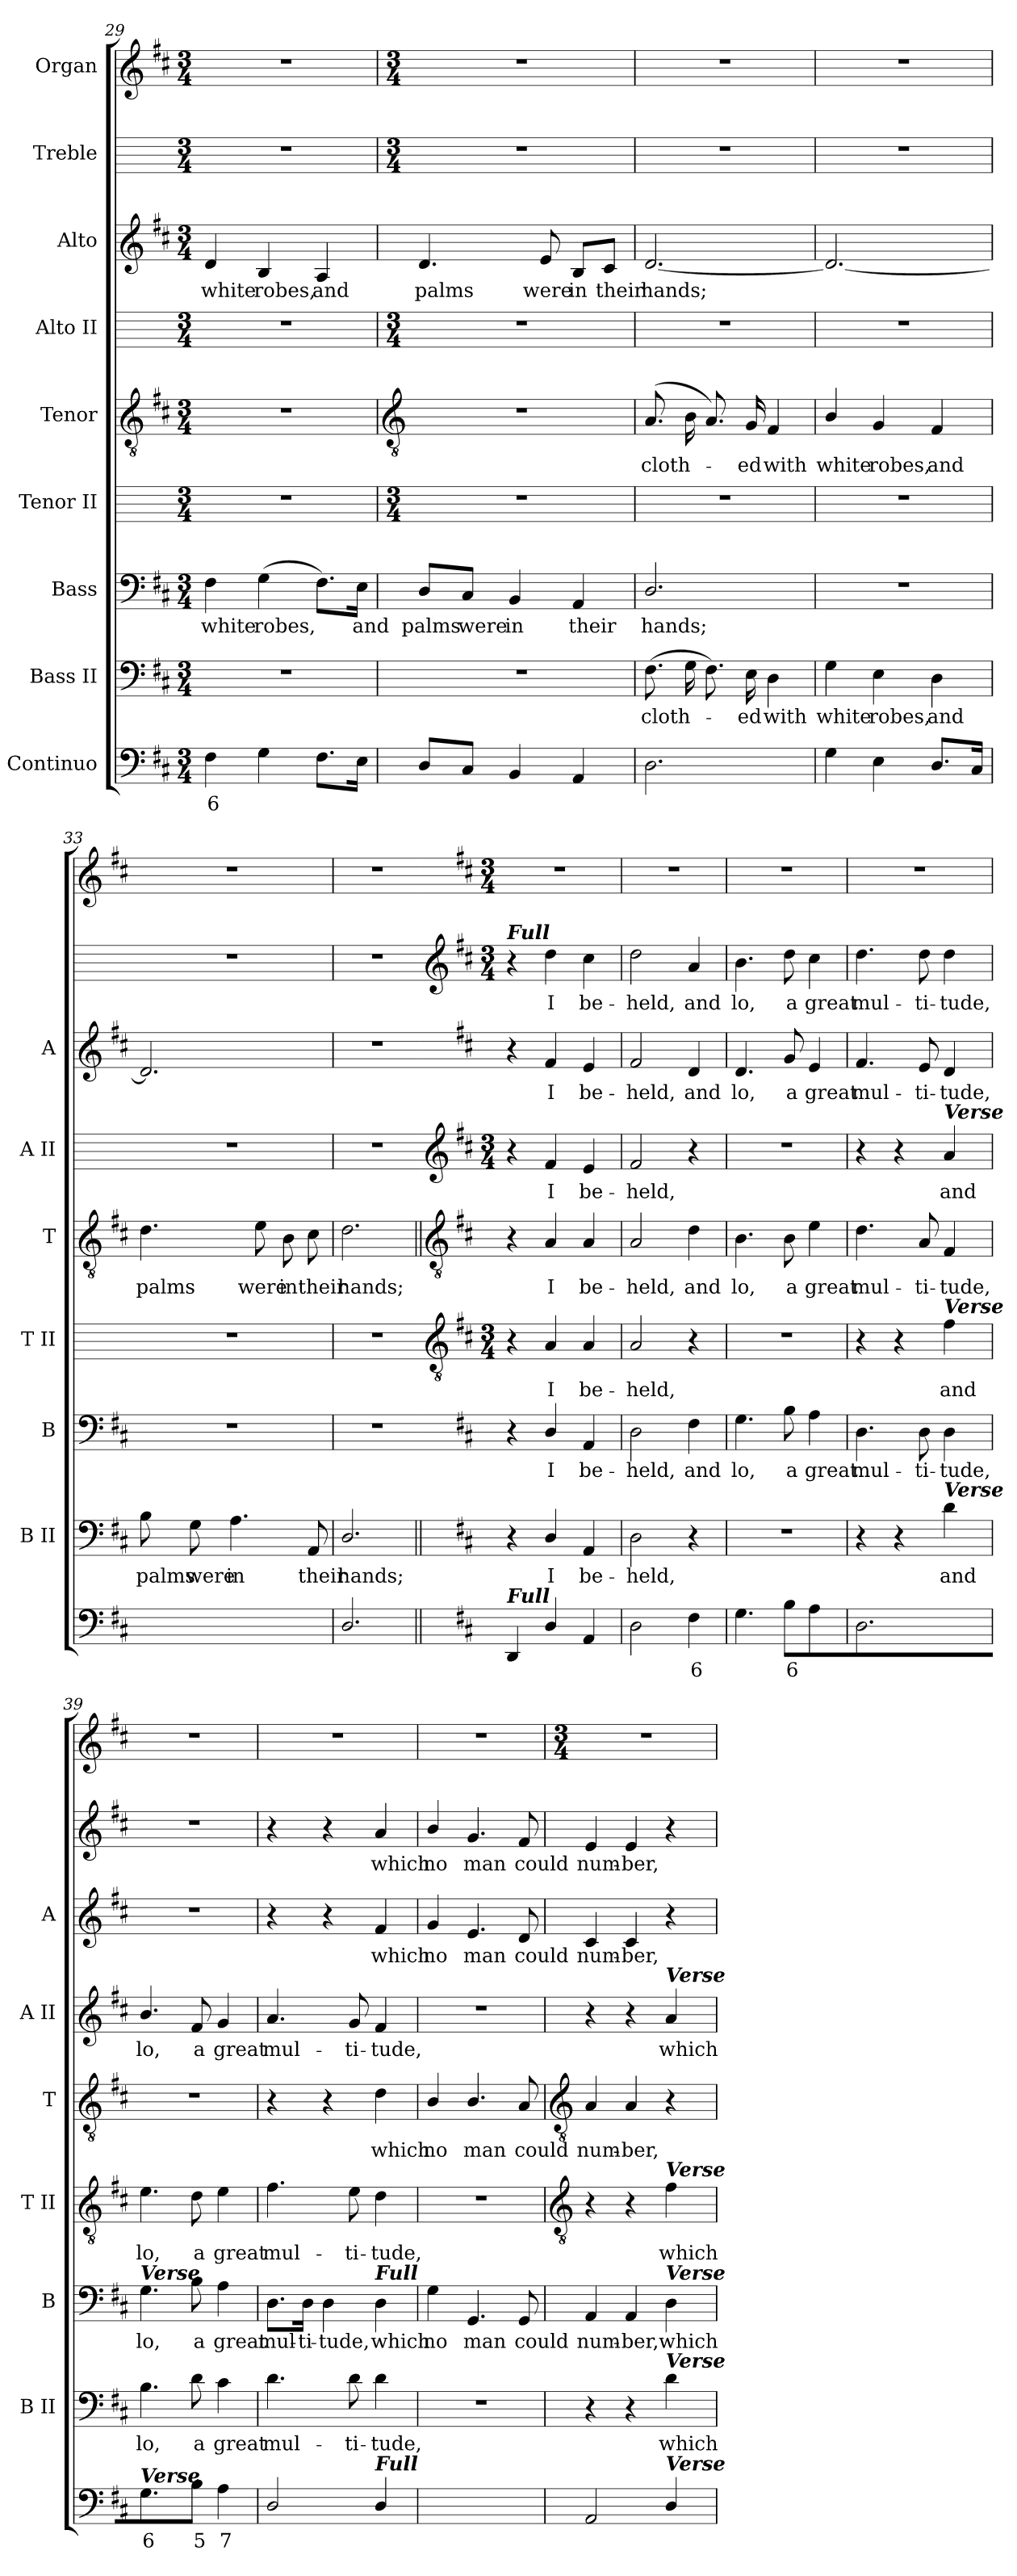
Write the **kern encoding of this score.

**kern	**text	**text	**kern	**text	**kern	**text	**kern	**text	**kern	**text	**kern	**text	**kern	**text	**kern	**text	**kern
*part9	*part9	*part9	*part8	*part8	*part7	*part7	*part6	*part6	*part5	*part5	*part4	*part4	*part3	*part3	*part2	*part2	*part1
*staff9	*staff9	*staff9	*staff8	*staff8	*staff7	*staff7	*staff6	*staff6	*staff5	*staff5	*staff4	*staff4	*staff3	*staff3	*staff2	*staff2	*staff1
*I"Continuo	*	*	*I"Bass II	*	*I"Bass	*	*I"Tenor II	*	*I"Tenor	*	*I"Alto II	*	*I"Alto	*	*I"Treble	*	*I"Organ
*	*	*	*I'B II	*	*I'B	*	*I'T II	*	*I'T	*	*I'A II	*	*I'A	*	*	*	*
*clefF4	*	*	*clefF4	*	*clefF4	*	*	*	*clefGv2	*	*	*	*clefG2	*	*	*	*clefG2
*k[f#c#]	*	*	*k[f#c#]	*	*k[f#c#]	*	*	*	*k[f#c#]	*	*	*	*k[f#c#]	*	*	*	*k[f#c#]
*D:	*	*	*D:	*	*D:	*	*	*	*D:	*	*	*	*D:	*	*	*	*D:
*M3/4	*	*	*M3/4	*	*M3/4	*	*M3/4	*	*M3/4	*	*M3/4	*	*M3/4	*	*M3/4	*	*M3/4
=29	=29	=29	=29	=29	=29	=29	=29	=29	=29	=29	=29	=29	=29	=29	=29	=29	=29
!	!LO:LY:b	!	!LO:N:vis=1	!	!	!LO:LY:b	!	!	!LO:N:vis=1	!	!	!	!	!LO:LY:b	!	!	!
4F#	6	.	2.r	.	4F#	white	2.r	.	2.r	.	2.r	.	4d	white	2.r	.	2.r
!	!	!	!	!	!	!LO:LY:b	!	!	!	!	!	!	!	!LO:LY:b	!	!	!
4G	.	.	.	.	(>4G	robes,	.	.	.	.	.	.	4B	robes,	.	.	.
!	!	!	!	!	!	!	!	!	!	!	!	!	!	!LO:LY:b	!	!	!
8.F#L	.	.	.	.	8.F#\L)	.	.	.	.	.	.	.	4A	and	.	.	.
!	!	!	!	!	!	!LO:LY:b	!	!	!	!	!	!	!	!	!	!	!
16EJ	.	.	.	.	16E\Jk	and	.	.	.	.	.	.	.	.	.	.	.
!!LO:LB:g=z
=30	=30	=30	=30	=30	=30	=30	=30	=30	=30	=30	=30	=30	=30	=30	=30	=30	=30
*	*	*	*	*	*	*	*	*	*clefGv2	*	*	*	*	*	*	*	*
*	*	*	*	*	*	*	*M3/4	*	*	*	*M3/4	*	*	*	*M3/4	*	*M3/4
!	!	!	!LO:N:vis=1	!	!	!LO:LY:b	!	!	!LO:N:vis=1	!	!	!	!	!LO:LY:b	!	!	!
8DL	.	.	2.r	.	8D/L	palms	2.r	.	2.r	.	2.r	.	4.d	palms	2.r	.	2.r
!	!	!	!	!	!	!LO:LY:b	!	!	!	!	!	!	!	!	!	!	!
8C#J	.	.	.	.	8C#/J	were	.	.	.	.	.	.	.	.	.	.	.
!	!	!	!	!	!	!LO:LY:b	!	!	!	!	!	!	!	!	!	!	!
4BB	.	.	.	.	4BB	in	.	.	.	.	.	.	.	.	.	.	.
!	!	!	!	!	!	!	!	!	!	!	!	!	!	!LO:LY:b	!	!	!
.	.	.	.	.	.	.	.	.	.	.	.	.	8e	were	.	.	.
!	!	!	!	!	!	!LO:LY:b	!	!	!	!	!	!	!	!LO:LY:b	!	!	!
4AA	.	.	.	.	4AA	their	.	.	.	.	.	.	8B/L	in	.	.	.
!	!	!	!	!	!	!	!	!	!	!	!	!	!	!LO:LY:b	!	!	!
.	.	.	.	.	.	.	.	.	.	.	.	.	8c#/J	their	.	.	.
=31	=31	=31	=31	=31	=31	=31	=31	=31	=31	=31	=31	=31	=31	=31	=31	=31	=31
!	!	!	!	!LO:LY:b	!	!LO:LY:b	!	!	!	!LO:LY:b	!	!	!	!LO:LY:b	!	!	!
2.D	.	.	(>8.F#L	cloth-	2.D/	hands;	2.r	.	(<8.AL	cloth-	2.r	.	[2.d	hands;	2.r	.	2.r
.	.	.	16GL	.	.	.	.	.	16BL	.	.	.	.	.	.	.	.
.	.	.	8.F#J)	.	.	.	.	.	8.AJ)	.	.	.	.	.	.	.	.
!	!	!	!	!LO:LY:b	!	!	!	!	!	!LO:LY:b	!	!	!	!	!	!	!
.	.	.	16E	ed	.	.	.	.	16G	ed	.	.	.	.	.	.	.
!	!	!	!	!LO:LY:b	!	!	!	!	!	!LO:LY:b	!	!	!	!	!	!	!
.	.	.	4D	with	.	.	.	.	4F#	with	.	.	.	.	.	.	.
=32	=32	=32	=32	=32	=32	=32	=32	=32	=32	=32	=32	=32	=32	=32	=32	=32	=32
!	!	!	!	!LO:LY:b	!LO:N:vis=1	!	!	!	!	!LO:LY:b	!	!	!	!	!	!	!
4G	.	.	4G	white	2.r	.	2.r	.	4B/	white	2.r	.	2.d_	.	2.r	.	2.r
!	!	!	!	!LO:LY:b	!	!	!	!	!	!LO:LY:b	!	!	!	!	!	!	!
4E	.	.	4E	robes,	.	.	.	.	4G	robes,	.	.	.	.	.	.	.
!	!	!	!	!LO:LY:b	!	!	!	!	!	!LO:LY:b	!	!	!	!	!	!	!
8.DL	.	.	4D	and	.	.	.	.	4F#	and	.	.	.	.	.	.	.
16C#J	.	.	.	.	.	.	.	.	.	.	.	.	.	.	.	.	.
=33	=33	=33	=33	=33	=33	=33	=33	=33	=33	=33	=33	=33	=33	=33	=33	=33	=33
!	!LO:LY:b	!	!	!LO:LY:b	!LO:N:vis=1	!	!	!	!	!LO:LY:b	!	!	!	!	!	!	!
[8BByy	5	.	8B	palms	2.r	.	2.r	.	4.d	palms	2.r	.	2.d]	.	2.r	.	2.r
!	!LO:LY:b	!	!	!LO:LY:b	!	!	!	!	!	!	!	!	!	!	!	!	!
8BByy]	6	.	8G	were	.	.	.	.	.	.	.	.	.	.	.	.	.
!	!LO:LY:b	!LO:LY:b	!	!LO:LY:b	!	!	!	!	!	!	!	!	!	!	!	!	!
[4AAyy	5	4	4.A	in	.	.	.	.	.	.	.	.	.	.	.	.	.
!	!	!	!	!	!	!	!	!	!	!LO:LY:b	!	!	!	!	!	!	!
.	.	.	.	.	.	.	.	.	8e	were	.	.	.	.	.	.	.
!	!	!LO:LY:b	!	!	!	!	!	!	!	!LO:LY:b	!	!	!	!	!	!	!
4AAyy]	.	3	.	.	.	.	.	.	8B	in	.	.	.	.	.	.	.
!	!	!	!	!LO:LY:b	!	!	!	!	!	!LO:LY:b	!	!	!	!	!	!	!
.	.	.	8AA	their	.	.	.	.	8c#	their	.	.	.	.	.	.	.
=34	=34	=34	=34	=34	=34	=34	=34	=34	=34	=34	=34	=34	=34	=34	=34	=34	=34
!	!	!	!	!LO:LY:b	!LO:N:vis=1	!	!	!	!	!LO:LY:b	!	!	!LO:N:vis=1	!	!	!	!
2.D/	.	.	2.D/	hands;	2.r	.	2.r	.	2.d	hands;	2.r	.	2.r	.	2.r	.	2.r
!!LO:LB:g=z
=35||	=35	=35	=35||	=35	=35||	=35	=35	=35	=35||	=35	=35	=35	=35||	=35	=35	=35	=35
*	*	*	*	*	*	*	*clefGv2	*	*clefGv2	*	*clefG2	*	*	*	*clefG2	*	*
*	*	*	*	*	*	*	*k[f#c#]	*	*	*	*k[f#c#]	*	*	*	*k[f#c#]	*	*
*	*	*	*	*	*	*	*D:	*	*	*	*D:	*	*	*	*D:	*	*
*	*	*	*	*	*	*	*M3/4	*	*	*	*M3/4	*	*	*	*M3/4	*	*M3/4
!	!	!	!	!	!	!	!	!	!	!	!	!	!	!	!LO:TX:a:Bi:t=Full	!	!
!LO:TX:a:Bi:t=Full	!	!	!	!	!	!	!	!	!	!	!	!	!	!	!	!	!
4DD	.	.	4r	.	4r	.	4r	.	4r	.	4r	.	4r	.	4r	.	2.r
!	!	!	!	!LO:LY:b	!	!LO:LY:b	!	!LO:LY:b	!	!LO:LY:b	!	!LO:LY:b	!	!LO:LY:b	!	!LO:LY:b	!
4D/	.	.	4D/	I	4D/	I	4A	I	4A	I	4f#	I	4f#	I	4dd	I	.
!	!	!	!	!LO:LY:b	!	!LO:LY:b	!	!LO:LY:b	!	!LO:LY:b	!	!LO:LY:b	!	!LO:LY:b	!	!LO:LY:b	!
4AA	.	.	4AA	be-	4AA	be-	4A	be-	4A	be-	4e	be-	4e	be-	4cc#	be-	.
=36	=36	=36	=36	=36	=36	=36	=36	=36	=36	=36	=36	=36	=36	=36	=36	=36	=36
!	!	!	!	!LO:LY:b	!	!LO:LY:b	!	!LO:LY:b	!	!LO:LY:b	!	!LO:LY:b	!	!LO:LY:b	!	!LO:LY:b	!
2D	.	.	2D	-held,	2D	-held,	2A	-held,	2A	-held,	2f#	-held,	2f#	-held,	2dd	-held,	2.r
!	!LO:LY:b	!	!	!	!	!LO:LY:b	!	!	!	!LO:LY:b	!	!	!	!LO:LY:b	!	!LO:LY:b	!
4F#	6	.	4r	.	4F#	and	4r	.	4d	and	4r	.	4d	and	4a	and	.
=37	=37	=37	=37	=37	=37	=37	=37	=37	=37	=37	=37	=37	=37	=37	=37	=37	=37
!	!	!	!LO:N:vis=1	!	!	!LO:LY:b	!LO:N:vis=1	!	!	!LO:LY:b	!LO:N:vis=1	!	!	!LO:LY:b	!	!LO:LY:b	!
4.G	.	.	2.r	.	4.G	lo,	2.r	.	4.B	lo,	2.r	.	4.d	lo,	4.b	lo,	2.r
!	!LO:LY:b	!	!	!	!	!LO:LY:b	!	!	!	!LO:LY:b	!	!	!	!LO:LY:b	!	!LO:LY:b	!
8BL	6	.	.	.	8B	a	.	.	8B	a	.	.	8g	a	8dd	a	.
!	!	!	!	!	!	!LO:LY:b	!	!	!	!LO:LY:b	!	!	!	!LO:LY:b	!	!LO:LY:b	!
4A	.	.	.	.	4A	great	.	.	4e	great	.	.	4e	great	4cc#	great	.
=38	=38	=38	=38	=38	=38	=38	=38	=38	=38	=38	=38	=38	=38	=38	=38	=38	=38
!	!	!	!	!	!	!LO:LY:b	!	!	!	!LO:LY:b	!	!	!	!LO:LY:b	!	!LO:LY:b	!
2.D	.	.	4r	.	4.D	mul-	4r	.	4.d	mul-	4r	.	4.f#	mul-	4.dd	mul-	2.r
.	.	.	4r	.	.	.	4r	.	.	.	4r	.	.	.	.	.	.
!	!	!	!	!	!	!LO:LY:b	!	!	!	!LO:LY:b	!	!	!	!LO:LY:b	!	!LO:LY:b	!
.	.	.	.	.	8D	-ti-	.	.	8A	-ti-	.	.	8e	-ti-	8dd	-ti-	.
!	!	!	!	!	!	!	!	!	!	!	!LO:TX:a:Bi:t=Verse	!	!	!	!	!	!
!	!	!	!	!	!	!	!LO:TX:a:Bi:t=Verse	!	!	!	!	!	!	!	!	!	!
!	!	!	!LO:TX:a:Bi:t=Verse	!	!	!	!	!	!	!	!	!	!	!	!	!	!
!	!	!	!	!LO:LY:b	!	!LO:LY:b	!	!LO:LY:b	!	!LO:LY:b	!	!LO:LY:b	!	!LO:LY:b	!	!LO:LY:b	!
.	.	.	4d	and	4D	-tude,	4f#	and	4F#	-tude,	4a	and	4d	-tude,	4dd	-tude,	.
=39	=39	=39	=39	=39	=39	=39	=39	=39	=39	=39	=39	=39	=39	=39	=39	=39	=39
!	!	!	!	!	!LO:TX:a:Bi:t=Verse	!	!	!	!	!	!	!	!	!	!	!	!
!LO:TX:a:Bi:t=Verse	!	!	!	!	!	!	!	!	!	!	!	!	!	!	!	!	!
!	!LO:LY:b	!	!	!LO:LY:b	!	!LO:LY:b	!	!LO:LY:b	!LO:N:vis=1	!	!	!LO:LY:b	!LO:N:vis=1	!	!LO:N:vis=1	!	!
4.G	6	.	4.B	lo,	4.G	lo,	4.e	lo,	2.r	.	4.b/	lo,	2.r	.	2.r	.	2.r
!	!LO:LY:b	!	!	!LO:LY:b	!	!LO:LY:b	!	!LO:LY:b	!	!	!	!LO:LY:b	!	!	!	!	!
8BJ	5	.	8d	a	8B	a	8d	a	.	.	8f#	a	.	.	.	.	.
!	!LO:LY:b	!	!	!LO:LY:b	!	!LO:LY:b	!	!LO:LY:b	!	!	!	!LO:LY:b	!	!	!	!	!
4A	7	.	4c#	great	4A	great	4e	great	.	.	4g	great	.	.	.	.	.
=40	=40	=40	=40	=40	=40	=40	=40	=40	=40	=40	=40	=40	=40	=40	=40	=40	=40
!	!	!	!	!LO:LY:b	!	!LO:LY:b	!	!LO:LY:b	!	!	!	!LO:LY:b	!	!	!	!	!
2D/	.	.	4.d	mul-	8.D\L	mul-	4.f#	mul-	4r	.	4.a	mul-	4r	.	4r	.	2.r
!	!	!	!	!	!	!LO:LY:b	!	!	!	!	!	!	!	!	!	!	!
.	.	.	.	.	16D\Jk	-ti-	.	.	.	.	.	.	.	.	.	.	.
!	!	!	!	!	!	!LO:LY:b	!	!	!	!	!	!	!	!	!	!	!
.	.	.	.	.	4D	-tude,	.	.	4r	.	.	.	4r	.	4r	.	.
!	!	!	!	!LO:LY:b	!	!	!	!LO:LY:b	!	!	!	!LO:LY:b	!	!	!	!	!
.	.	.	8d	-ti-	.	.	8e	-ti-	.	.	8g	-ti-	.	.	.	.	.
!	!	!	!	!	!LO:TX:a:Bi:t=Full	!	!	!	!	!	!	!	!	!	!	!	!
!LO:TX:a:Bi:t=Full	!	!	!	!	!	!	!	!	!	!	!	!	!	!	!	!	!
!	!	!	!	!LO:LY:b	!	!LO:LY:b	!	!LO:LY:b	!	!LO:LY:b	!	!LO:LY:b	!	!LO:LY:b	!	!LO:LY:b	!
4D/	.	.	4d	-tude,	4D	which	4d	-tude,	4d	which	4f#	-tude,	4f#	which	4a	which	.
=41	=41	=41	=41	=41	=41	=41	=41	=41	=41	=41	=41	=41	=41	=41	=41	=41	=41
!	!LO:LY:b	!	!LO:N:vis=1	!	!	!LO:LY:b	!LO:N:vis=1	!	!	!LO:LY:b	!LO:N:vis=1	!	!	!LO:LY:b	!	!LO:LY:b	!
[4GGyy	5	.	2.r	.	4G	no	2.r	.	4B/	no	2.r	.	4g	no	4b/	no	2.r
!	!LO:LY:b	!	!	!	!	!LO:LY:b	!	!	!	!LO:LY:b	!	!	!	!LO:LY:b	!	!LO:LY:b	!
2GGyy]	6	.	.	.	4.GG	man	.	.	4.B/	man	.	.	4.e	man	4.g	man	.
!	!	!	!	!	!	!LO:LY:b	!	!	!	!LO:LY:b	!	!	!	!LO:LY:b	!	!LO:LY:b	!
.	.	.	.	.	8GG	could	.	.	8A	could	.	.	8d	could	8f#	could	.
!!LO:LB:g=z
=42	=42	=42	=42	=42	=42	=42	=42	=42	=42	=42	=42	=42	=42	=42	=42	=42	=42
*	*	*	*	*	*	*	*clefGv2	*	*clefGv2	*	*	*	*	*	*	*	*
*	*	*	*	*	*	*	*	*	*	*	*	*	*	*	*	*	*M3/4
!	!	!	!	!	!	!LO:LY:b	!	!	!	!LO:LY:b	!	!	!	!LO:LY:b	!	!LO:LY:b	!
2AA	.	.	4r	.	4AA	num-	4r	.	4A	num-	4r	.	4c#	num-	4e	num-	2.r
!	!	!	!	!	!	!LO:LY:b	!	!	!	!LO:LY:b	!	!	!	!LO:LY:b	!	!LO:LY:b	!
.	.	.	4r	.	4AA	-ber,	4r	.	4A	-ber,	4r	.	4c#	-ber,	4e	-ber,	.
!	!	!	!	!	!	!	!	!	!	!	!LO:TX:a:Bi:t=Verse	!	!	!	!	!	!
!	!	!	!	!	!	!	!LO:TX:a:Bi:t=Verse	!	!	!	!	!	!	!	!	!	!
!	!	!	!	!	!LO:TX:a:Bi:t=Verse	!	!	!	!	!	!	!	!	!	!	!	!
!	!	!	!LO:TX:a:Bi:t=Verse	!	!	!	!	!	!	!	!	!	!	!	!	!	!
!LO:TX:a:Bi:t=Verse	!	!	!	!	!	!	!	!	!	!	!	!	!	!	!	!	!
!	!	!	!	!LO:LY:b	!	!LO:LY:b	!	!LO:LY:b	!	!	!	!LO:LY:b	!	!	!	!	!
4D/	.	.	4d	which	4D	which	4f#	which	4r	.	4a	which	4r	.	4r	.	.
=	=	=	=	=	=	=	=	=	=	=	=	=	=	=	=	=	=
*-	*-	*-	*-	*-	*-	*-	*-	*-	*-	*-	*-	*-	*-	*-	*-	*-	*-
